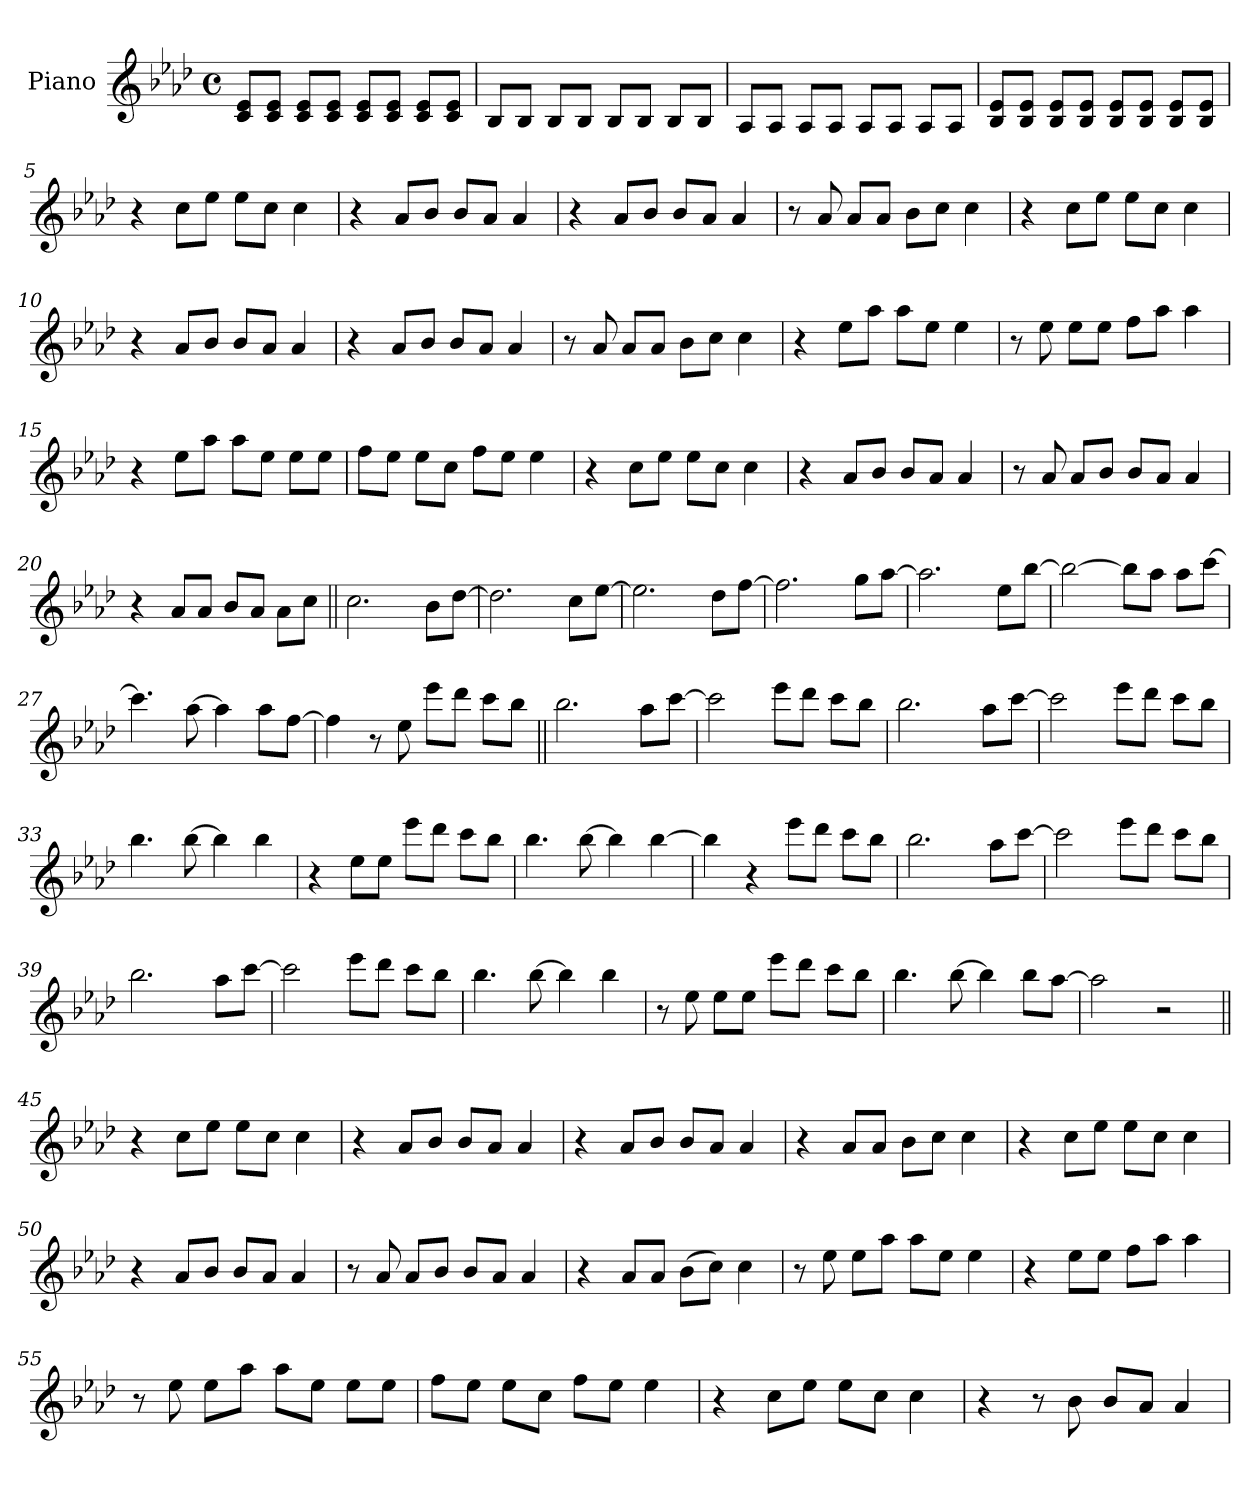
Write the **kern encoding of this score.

**kern
*part1
*staff1
*I"Piano
*I'Pno.
*clefG2
*k[b-e-a-d-]
*M4/4
*met(c)
*MM130
=1
8c! 8e-!L
8c! 8e-!J
8c! 8e-!L
8c! 8e-!J
8c! 8e-!L
8c! 8e-!J
8c! 8e-!L
8c! 8e-!J
=2
8B-!L
8B-!J
8B-!L
8B-!J
8B-!L
8B-!J
8B-!L
8B-!J
=3
8A-!L
8A-!J
8A-!L
8A-!J
8A-!L
8A-!J
8A-!L
8A-!J
=4
8B-! 8e-!L
8B-! 8e-!J
8B-! 8e-!L
8B-! 8e-!J
8B-! 8e-!L
8B-! 8e-!J
8B-! 8e-!L
8B-! 8e-!J
=5
4r
8ccL
8ee-J
8ee-L
8ccJ
4cc
=6
4r
8a-L
8b-J
8b-L
8a-J
4a-
=7
4r
8a-L
8b-J
8b-L
8a-J
4a-
=8
8r
8a-
8a-L
8a-J
8b-L
8ccJ
4cc
=9
4r
8ccL
8ee-J
8ee-L
8ccJ
4cc
=10
4r
8a-L
8b-J
8b-L
8a-J
4a-
=11
4r
8a-L
8b-J
8b-L
8a-J
4a-
=12
8r
8a-
8a-L
8a-J
8b-L
8ccJ
4cc
=13
4r
8ee-L
8aa-J
8aa-L
8ee-J
4ee-
=14
8r
8ee-
8ee-L
8ee-J
8ffL
8aa-J
4aa-
=15
4r
8ee-L
8aa-J
8aa-L
8ee-J
8ee-L
8ee-J
=16
8ffL
8ee-J
8ee-L
8ccJ
8ffL
8ee-J
4ee-
=17
4r
8ccL
8ee-J
8ee-L
8ccJ
4cc
=18
4r
8a-L
8b-J
8b-L
8a-J
4a-
=19
8r
8a-
8a-L
8b-J
8b-L
8a-J
4a-
=20
4r
8a-L
8a-J
8b-L
8a-J
8a-L
8ccJ
=21||
2.cc
8b-L
[8dd-J
=22
2.dd-]
8ccL
[8ee-J
=23
2.ee-]
8dd-L
[8ffJ
=24
2.ff]
8ggL
[8aa-J
=25
2.aa-]
8ee-L
[8bb-J
=26
2bb-_
8bb-L]
8aa-J
8aa-L
[8cccJ
=27
4.ccc]
[8aa-
4aa-]
8aa-L
[8ffJ
=28
4ff]
8r
8ee-
8eee-L
8ddd-J
8cccL
8bb-J
=29||
2.bb-
8aa-L
[8cccJ
=30
2ccc]
8eee-L
8ddd-J
8cccL
8bb-J
=31
2.bb-
8aa-L
[8cccJ
=32
2ccc]
8eee-L
8ddd-J
8cccL
8bb-J
=33
4.bb-
[8bb-
4bb-]
4bb-
=34
4r
8ee-L
8ee-J
8eee-L
8ddd-J
8cccL
8bb-J
=35
4.bb-
[8bb-
4bb-]
[4bb-
=36
4bb-]
4r
8eee-L
8ddd-J
8cccL
8bb-J
=37
2.bb-
8aa-L
[8cccJ
=38
2ccc]
8eee-L
8ddd-J
8cccL
8bb-J
=39
2.bb-
8aa-L
[8cccJ
=40
2ccc]
8eee-L
8ddd-J
8cccL
8bb-J
=41
4.bb-
[8bb-
4bb-]
4bb-
=42
8r
8ee-
8ee-L
8ee-J
8eee-L
8ddd-J
8cccL
8bb-J
=43
4.bb-
[8bb-
4bb-]
8bb-L
[8aa-J
=44
2aa-]
2r
=45||
4r
8ccL
8ee-J
8ee-L
8ccJ
4cc
=46
4r
8a-L
8b-J
8b-L
8a-J
4a-
=47
4r
8a-L
8b-J
8b-L
8a-J
4a-
=48
4r
8a-L
8a-J
8b-L
8ccJ
4cc
=49
4r
8ccL
8ee-J
8ee-L
8ccJ
4cc
=50
4r
8a-L
8b-J
8b-L
8a-J
4a-
=51
8r
8a-
8a-L
8b-J
8b-L
8a-J
4a-
=52
4r
8a-L
8a-J
(>8b-L
8ccJ)
4cc
=53
8r
8ee-
8ee-L
8aa-J
8aa-L
8ee-J
4ee-
=54
4r
8ee-L
8ee-J
8ffL
8aa-J
4aa-
=55
8r
8ee-
8ee-L
8aa-J
8aa-L
8ee-J
8ee-L
8ee-J
=56
8ffL
8ee-J
8ee-L
8ccJ
8ffL
8ee-J
4ee-
=57
4r
8ccL
8ee-J
8ee-L
8ccJ
4cc
=58
4r
8r
8b-
8b-L
8a-J
4a-
=
*-
